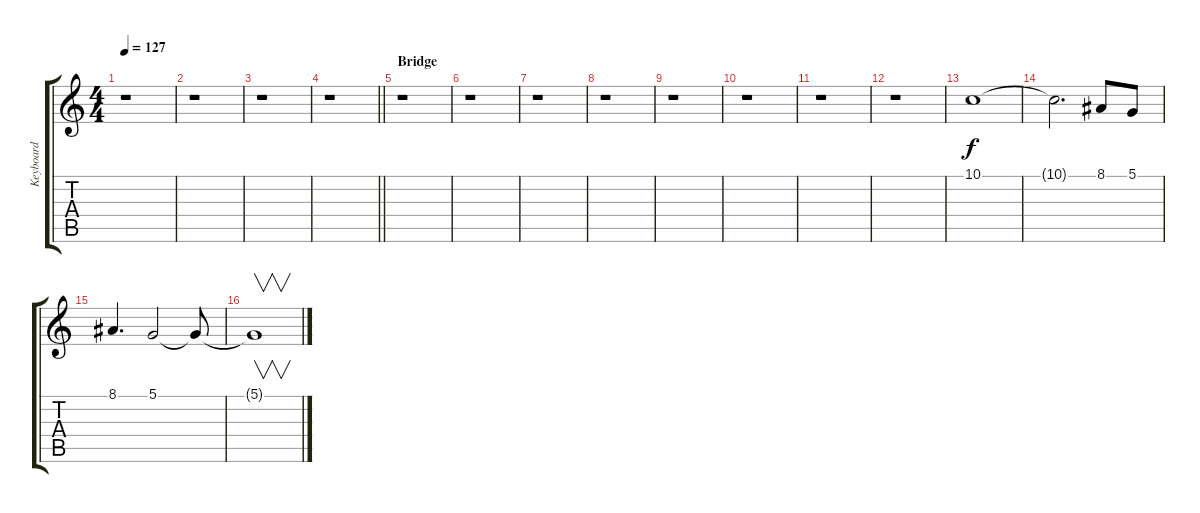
\track ("Keyboard" "Keyboard") {instrument pad2warm}
\staff {score tabs}
\tuning (D4 A3 F3 C3 G2 C2) {hide}
\ts (4 4)
\tempo 127
\clef g2
\ks c
r.1{dy f} |
r.1 |
r.1 |
\barLineRight lightlight
r.1 |
\section ("" "Bridge")
r.1 |
r.1 |
r.1 |
r.1 |
r.1 |
r.1 |
r.1 |
r.1 |
10.1.1{instrument bagpipe} |
10.1{t}.2{d} 8.1.8 5.1.8 |
8.1.4{d} 5.1.2 5.1{t}.8 |
5.1{t}.1{v}
